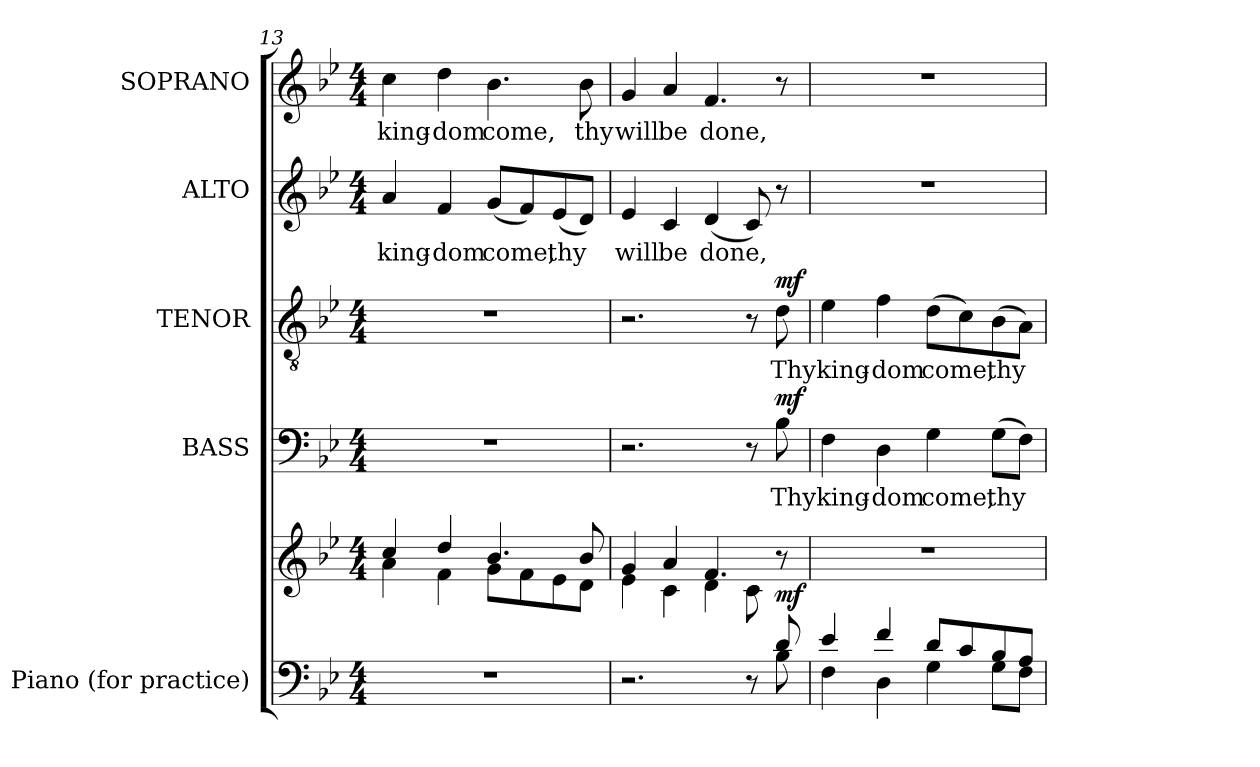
**kern	**kern	**dynam	**kern	**text	**dynam	**kern	**text	**dynam	**kern	**text	**kern	**text
*part5	*part5	*part5	*part4	*part4	*part4	*part3	*part3	*part3	*part2	*part2	*part1	*part1
*staff6	*staff5	*staff5/6	*staff4	*staff4	*staff4	*staff3	*staff3	*staff3	*staff2	*staff2	*staff1	*staff1
*I"Piano      (for practice)	*	*	*I"BASS	*	*	*I"TENOR	*	*	*I"ALTO	*	*I"SOPRANO	*
*I'Pno.	*	*	*I'B.	*	*	*I'T.	*	*	*I'A.	*	*I'S.	*
*clefF4	*clefG2	*	*clefF4	*	*	*clefGv2	*	*	*clefG2	*	*clefG2	*
*	*	*	*	*	*	*ITrd7c12	*	*	*	*	*	*
*k[b-e-]	*k[b-e-]	*	*k[b-e-]	*	*	*k[b-e-]	*	*	*k[b-e-]	*	*k[b-e-]	*
*B-:	*B-:	*	*B-:	*	*	*B-:	*	*	*B-:	*	*B-:	*
*M4/4	*M4/4	*	*M4/4	*	*	*M4/4	*	*	*M4/4	*	*M4/4	*
=13	=13	=13	=13	=13	=13	=13	=13	=13	=13	=13	=13	=13
*	*^	*	*	*	*	*	*	*	*	*	*	*
!	!	!	!	!	!	!	!	!	!	!	!LO:LY:b:color=#000000	!	!
!	!	!	!	!	!	!	!	!	!	!	!	!	!LO:LY:b:color=#000000
1r	4cci/	4ai\	.	1r	.	.	1r	.	.	4ai/	king-	4cci\	king-
!	!	!	!	!	!	!	!	!	!	!	!LO:LY:b:color=#000000	!	!
!	!	!	!	!	!	!	!	!	!	!	!	!	!LO:LY:b:color=#000000
.	4ddi/	4fi\	.	.	.	.	.	.	.	4fi/	-dom	4ddi\	-dom
!	!	!	!	!	!	!	!	!	!	!	!LO:LY:b:color=#000000	!	!
!	!	!	!	!	!	!	!	!	!	!	!	!	!LO:LY:b:color=#000000
.	4.b-i/	8gi\L	.	.	.	.	.	.	.	(8gi/L	come,	4.b-i\	come,
.	.	8fi\	.	.	.	.	.	.	.	8fi/)	.	.	.
!	!	!	!	!	!	!	!	!	!	!	!LO:LY:b:color=#000000	!	!
.	.	8e-i\	.	.	.	.	.	.	.	(8e-i/	thy	.	.
!	!	!	!	!	!	!	!	!	!	!	!	!	!LO:LY:b:color=#000000
.	8b-i/	8di\J	.	.	.	.	.	.	.	8di/J)	.	8b-i\	thy
=14	=14	=14	=14	=14	=14	=14	=14	=14	=14	=14	=14	=14	=14
*^	*	*	*	*	*	*	*	*	*	*	*	*	*
!	!	!	!	!	!	!	!	!	!	!	!	!LO:LY:b:color=#000000	!	!
!	!	!	!	!	!	!	!	!	!	!	!	!	!	!LO:LY:b:color=#000000
2.r	2.ryy	4gi/	4e-i\	.	2.r	.	.	2.r	.	.	4e-i/	will	4gi/	will
!	!	!	!	!	!	!	!	!	!	!	!	!LO:LY:b:color=#000000	!	!
!	!	!	!	!	!	!	!	!	!	!	!	!	!	!LO:LY:b:color=#000000
.	.	4ai/	4ci\	.	.	.	.	.	.	.	4ci/	be	4ai/	be
!	!	!	!	!	!	!	!	!	!	!	!	!LO:LY:b:color=#000000	!	!
!	!	!	!	!	!	!	!	!	!	!	!	!	!	!LO:LY:b:color=#000000
.	.	4.fi/	4di\	.	.	.	.	.	.	.	(4di/	done,	4.fi/	done,
8r	8ryy	.	8ci\	.	8r	.	.	8r	.	.	8ci/)	.	.	.
!	!	!	!	!	!	!LO:LY:b:color=#000000	!	!	!	!	!	!	!	!
!	!	!	!	!	!	!	!	!	!LO:LY:b:color=#000000	!	!	!	!	!
8di/	8B-i\	8r	8ryy	mf	8B-i\	Thy	mf	8Di\	Thy	mf	8r	.	8r	.
*	*	*v	*v	*	*	*	*	*	*	*	*	*	*	*
=15	=15	=15	=15	=15	=15	=15	=15	=15	=15	=15	=15	=15	=15
*	*	*^	*	*	*	*	*	*	*	*	*	*	*
!	!	!	!	!	!	!LO:LY:b:color=#000000	!	!	!	!	!	!	!	!
*	*	*v	*v	*	*	*	*	*	*	*	*	*	*	*
*	*	*^	*	*	*	*	*	*	*	*	*	*	*
!	!	!	!	!	!	!	!	!	!LO:LY:b:color=#000000	!	!	!	!	!
*	*	*v	*v	*	*	*	*	*	*	*	*	*	*	*
4e-i/	4Fi\	1r	.	4Fi\	king-	.	4E-i\	king-	.	1r	.	1r	.
!	!	!	!	!	!LO:LY:b:color=#000000	!	!	!	!	!	!	!	!
!	!	!	!	!	!	!	!	!LO:LY:b:color=#000000	!	!	!	!	!
4fi/	4Di\	.	.	4Di\	-dom	.	4Fi\	-dom	.	.	.	.	.
!	!	!	!	!	!LO:LY:b:color=#000000	!	!	!	!	!	!	!	!
!	!	!	!	!	!	!	!	!LO:LY:b:color=#000000	!	!	!	!	!
8di/L	4Gi\	.	.	4Gi\	come,	.	(8Di\L	come,	.	.	.	.	.
8ci/	.	.	.	.	.	.	8Ci\)	.	.	.	.	.	.
!	!	!	!	!	!LO:LY:b:color=#000000	!	!	!	!	!	!	!	!
!	!	!	!	!	!	!	!	!LO:LY:b:color=#000000	!	!	!	!	!
8B-i/	8Gi\L	.	.	(8Gi\L	thy	.	(8BB-i\	thy	.	.	.	.	.
8Ai/J	8Fi\J	.	.	8Fi\J)	.	.	8AAi\J)	.	.	.	.	.	.
*v	*v	*	*	*	*	*	*	*	*	*	*	*	*
=	=	=	=	=	=	=	=	=	=	=	=	=
*-	*-	*-	*-	*-	*-	*-	*-	*-	*-	*-	*-	*-
